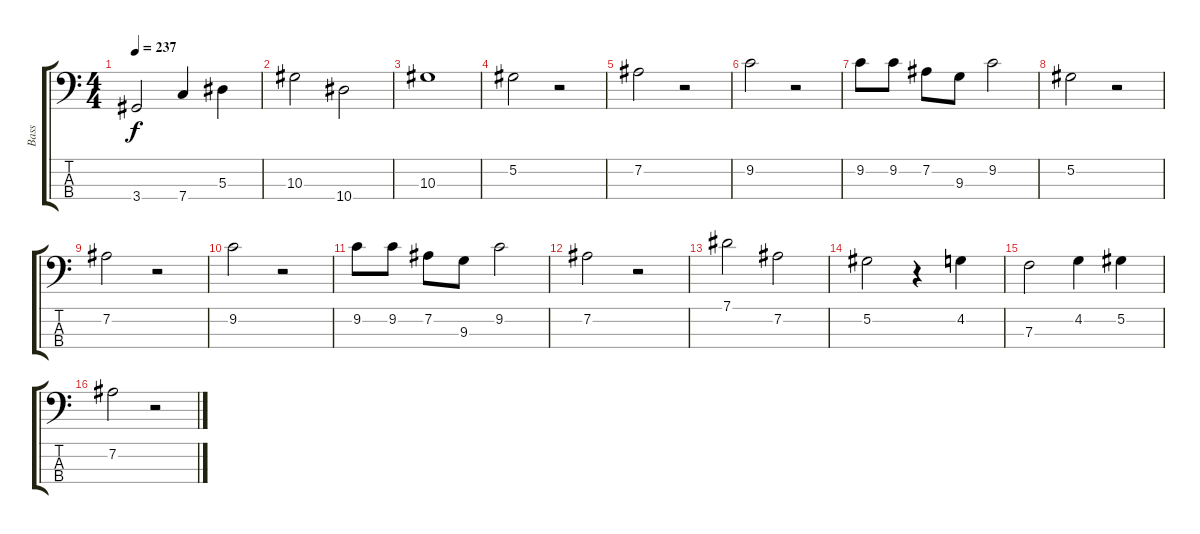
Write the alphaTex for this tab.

\track ("Bass" "Bass") {instrument acousticbass}
\staff {score tabs}
\tuning (Ab2 Eb2 Bb1 F1) {hide}
\ts (4 4)
\tempo 237
\clef f4
\ks c
3.4.2{dy f} 7.4.4 5.3.4 |
10.3.2 10.4.2 |
10.3.1 |
5.2.2 r.2 |
7.2.2 r.2 |
9.2.2 r.2 |
9.2.8 9.2.8 7.2.8 9.3.8 9.2.2 |
5.2.2 r.2 |
7.2.2 r.2 |
9.2.2 r.2 |
9.2.8 9.2.8 7.2.8 9.3.8 9.2.2 |
7.2.2 r.2 |
7.1.2 7.2.2 |
5.2.2 r.4 4.2.4 |
7.3.2 4.2.4 5.2.4 |
7.2.2 r.2
